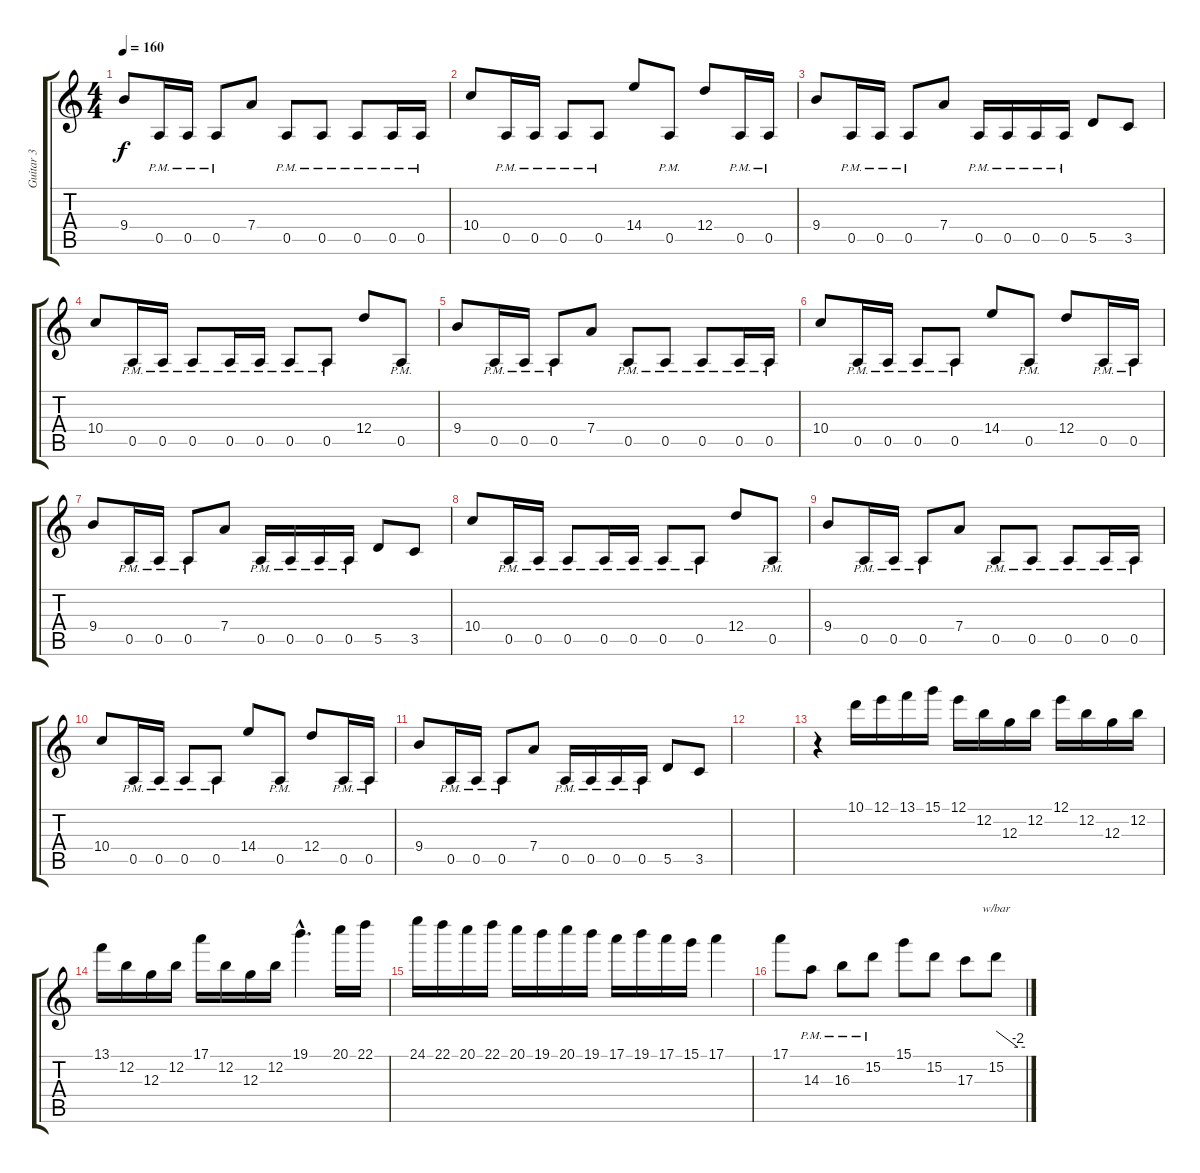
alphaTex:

\track ("Guitar 3" "Guitar 3") {instrument distortionguitar}
\staff {score tabs}
\tuning (E4 B3 G3 D3 A2 E2) {hide}
\ts (4 4)
\tempo 160
\clef g2
\ks c
9.4.8{dy f} 0.5{pm}.16 0.5{pm}.16 0.5{pm}.8 7.4.8 0.5{pm}.8 0.5{pm}.8 0.5{pm}.8 0.5{pm}.16 0.5{pm}.16 |
10.4.8 0.5{pm}.16 0.5{pm}.16 0.5{pm}.8 0.5{pm}.8 14.4.8 0.5{pm}.8 12.4.8 0.5{pm}.16 0.5{pm}.16 |
9.4.8 0.5{pm}.16 0.5{pm}.16 0.5{pm}.8 7.4.8 0.5{pm}.16 0.5{pm}.16 0.5{pm}.16 0.5{pm}.16 5.5.8 3.5.8 |
10.4.8 0.5{pm}.16 0.5{pm}.16 0.5{pm}.8 0.5{pm}.16 0.5{pm}.16 0.5{pm}.8 0.5{pm}.8 12.4.8 0.5{pm}.8 |
9.4.8 0.5{pm}.16 0.5{pm}.16 0.5{pm}.8 7.4.8 0.5{pm}.8 0.5{pm}.8 0.5{pm}.8 0.5{pm}.16 0.5{pm}.16 |
10.4.8 0.5{pm}.16 0.5{pm}.16 0.5{pm}.8 0.5{pm}.8 14.4.8 0.5{pm}.8 12.4.8 0.5{pm}.16 0.5{pm}.16 |
9.4.8 0.5{pm}.16 0.5{pm}.16 0.5{pm}.8 7.4.8 0.5{pm}.16 0.5{pm}.16 0.5{pm}.16 0.5{pm}.16 5.5.8 3.5.8 |
10.4.8 0.5{pm}.16 0.5{pm}.16 0.5{pm}.8 0.5{pm}.16 0.5{pm}.16 0.5{pm}.8 0.5{pm}.8 12.4.8 0.5{pm}.8 |
9.4.8 0.5{pm}.16 0.5{pm}.16 0.5{pm}.8 7.4.8 0.5{pm}.8 0.5{pm}.8 0.5{pm}.8 0.5{pm}.16 0.5{pm}.16 |
10.4.8 0.5{pm}.16 0.5{pm}.16 0.5{pm}.8 0.5{pm}.8 14.4.8 0.5{pm}.8 12.4.8 0.5{pm}.16 0.5{pm}.16 |
9.4.8 0.5{pm}.16 0.5{pm}.16 0.5{pm}.8 7.4.8 0.5{pm}.16 0.5{pm}.16 0.5{pm}.16 0.5{pm}.16 5.5.8 3.5.8 |
|
r.4 10.1.16 12.1.16 13.1.16 15.1.16 12.1.16 12.2.16 12.3.16 12.2.16 12.1.16 12.2.16 12.3.16 12.2.16 |
13.1.16 12.2.16 12.3.16 12.2.16 17.1.16 12.2.16 12.3.16 12.2.16 19.1{hac}.4{d} 20.1.16 22.1.16 |
24.1.16 22.1.16 20.1.16 22.1.16 20.1.16 19.1.16 20.1.16 19.1.16 17.1.16 19.1.16 17.1.16 15.1.16 17.1.4 |
17.1.8 14.3{pm}.8 16.3{pm}.8 15.2{pm}.8 15.1.8 15.2.8 17.3.8 15.2.8{tbe (custom default 0 0 45 -8 60 -8)}
